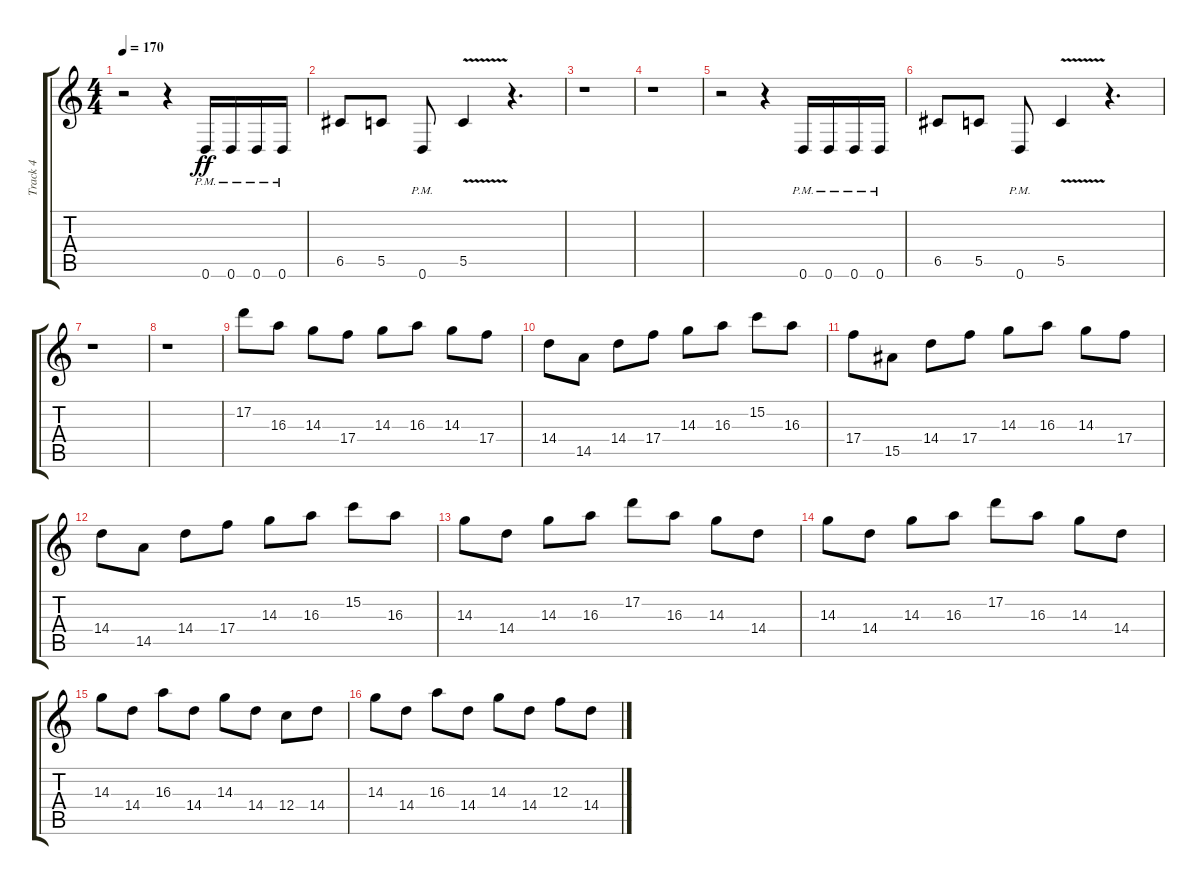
\track ("Track 4" "Track 4") {instrument distortionguitar}
\staff {score tabs}
\tuning (D4 A3 F3 C3 G2 D2) {hide}
\ts (4 4)
\tempo 170
\clef g2
\ks c
r.2{dy ff} r.4 0.6{pm}.16 0.6{pm}.16 0.6{pm}.16 0.6{pm}.16 |
6.5.8 5.5.8 0.6{pm}.8 5.5{v}.4 r.4{d} |
r.1 |
r.1 |
r.2 r.4 0.6{pm}.16 0.6{pm}.16 0.6{pm}.16 0.6{pm}.16 |
6.5.8 5.5.8 0.6{pm}.8 5.5{v}.4 r.4{d} |
r.1 |
r.1 |
17.2.8 16.3.8 14.3.8 17.4.8 14.3.8 16.3.8 14.3.8 17.4.8 |
14.4.8 14.5.8 14.4.8 17.4.8 14.3.8 16.3.8 15.2.8 16.3.8 |
17.4.8 15.5.8 14.4.8 17.4.8 14.3.8 16.3.8 14.3.8 17.4.8 |
14.4.8 14.5.8 14.4.8 17.4.8 14.3.8 16.3.8 15.2.8 16.3.8 |
14.3.8 14.4.8 14.3.8 16.3.8 17.2.8 16.3.8 14.3.8 14.4.8 |
14.3.8 14.4.8 14.3.8 16.3.8 17.2.8 16.3.8 14.3.8 14.4.8 |
14.3.8 14.4.8 16.3.8 14.4.8 14.3.8 14.4.8 12.4.8 14.4.8 |
14.3.8 14.4.8 16.3.8 14.4.8 14.3.8 14.4.8 12.3.8 14.4.8
